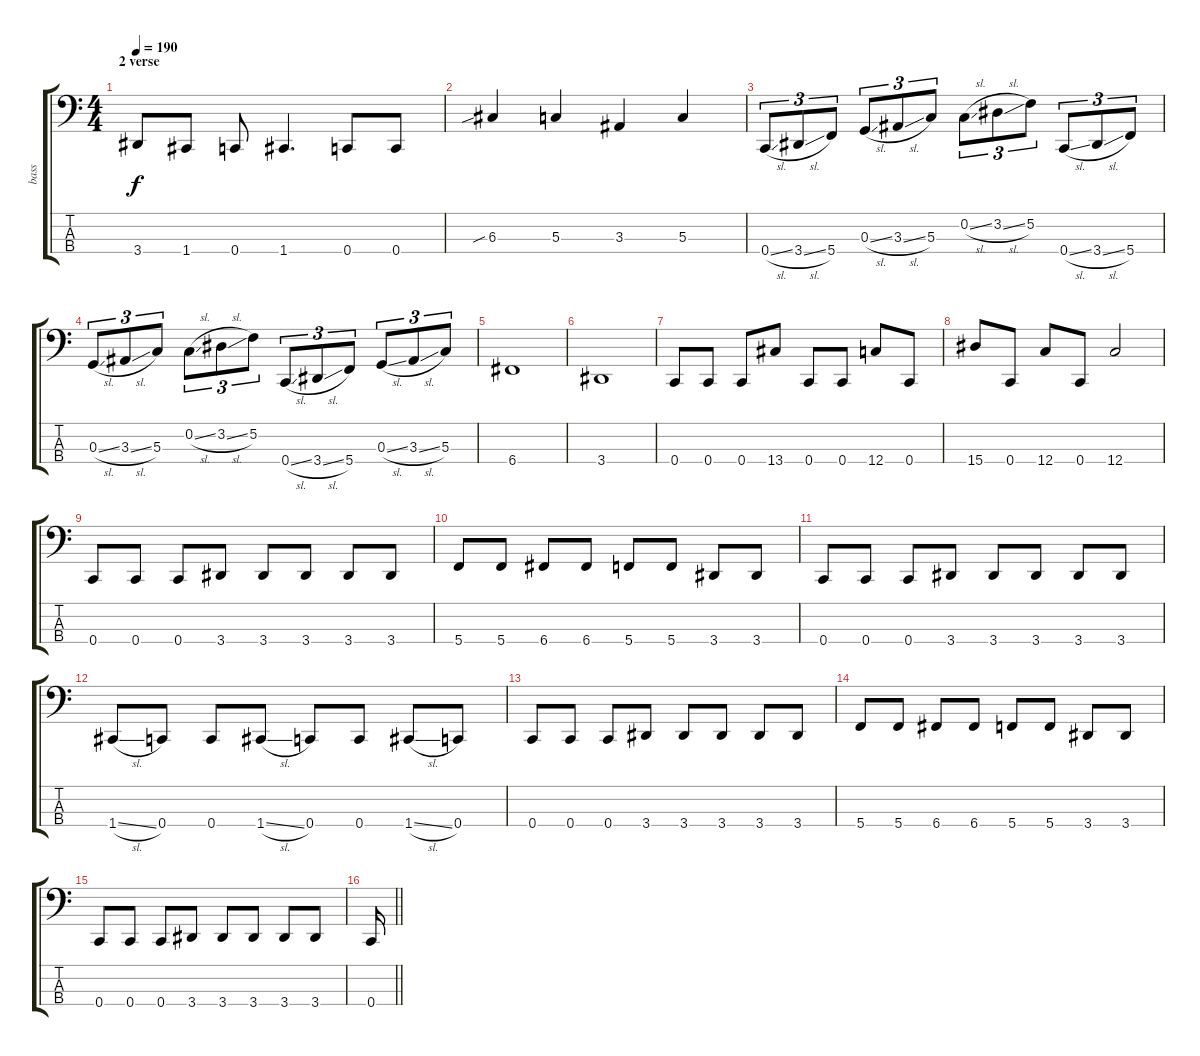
\track ("bass" "bass") {instrument electricbasspick}
\staff {score tabs}
\tuning (F2 C2 G1 C1) {hide}
\ts (4 4)
\section ("" "2 verse")
\tempo 190
\clef f4
\ks c
3.4.8{dy f} 1.4.8 0.4.8 1.4.4{d} 0.4.8 0.4.8 |
6.3{sib}.4 5.3.4 3.3.4 5.3.4 |
0.4{sl}.8{tu (3 2)} 3.4{sl}.8{tu (3 2)} 5.4.8{tu (3 2)} 0.3{sl}.8{tu (3 2)} 3.3{sl}.8{tu (3 2)} 5.3.8{tu (3 2)} 0.2{sl}.8{tu (3 2)} 3.2{sl}.8{tu (3 2)} 5.2.8{tu (3 2)} 0.4{sl}.8{tu (3 2)} 3.4{sl}.8{tu (3 2)} 5.4.8{tu (3 2)} |
0.3{sl}.8{tu (3 2)} 3.3{sl}.8{tu (3 2)} 5.3.8{tu (3 2)} 0.2{sl}.8{tu (3 2)} 3.2{sl}.8{tu (3 2)} 5.2.8{tu (3 2)} 0.4{sl}.8{tu (3 2)} 3.4{sl}.8{tu (3 2)} 5.4.8{tu (3 2)} 0.3{sl}.8{tu (3 2)} 3.3{sl}.8{tu (3 2)} 5.3.8{tu (3 2)} |
6.4.1 |
3.4.1 |
0.4.8 0.4.8 0.4.8 13.4.8 0.4.8 0.4.8 12.4.8 0.4.8 |
15.4.8 0.4.8 12.4.8 0.4.8 12.4.2 |
0.4.8 0.4.8 0.4.8 3.4.8 3.4.8 3.4.8 3.4.8 3.4.8 |
5.4.8 5.4.8 6.4.8 6.4.8 5.4.8 5.4.8 3.4.8 3.4.8 |
0.4.8 0.4.8 0.4.8 3.4.8 3.4.8 3.4.8 3.4.8 3.4.8 |
1.4{sl}.8 0.4.8 0.4.8 1.4{sl}.8 0.4.8 0.4.8 1.4{sl}.8 0.4.8 |
0.4.8 0.4.8 0.4.8 3.4.8 3.4.8 3.4.8 3.4.8 3.4.8 |
5.4.8 5.4.8 6.4.8 6.4.8 5.4.8 5.4.8 3.4.8 3.4.8 |
0.4.8 0.4.8 0.4.8 3.4.8 3.4.8 3.4.8 3.4.8 3.4.8 |
\barLineRight lightlight
0.4.16
